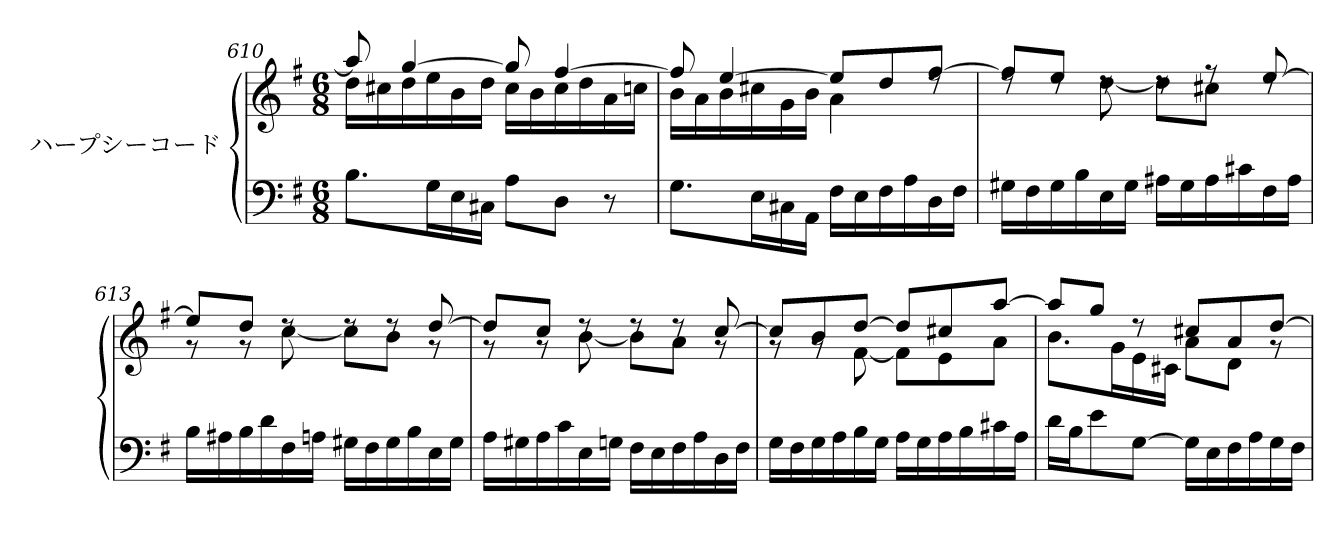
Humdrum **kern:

**kern	**kern
*part1	*part1
*staff2	*staff1
*I"ハープシーコード	*
*clefF4	*clefG2
*k[f#]	*k[f#]
*M6/8	*M6/8
=610	=610
*	*^
8.B\L	8aa/]	16dd\LL
.	.	16cc#X\
.	[4gg/	16dd\
16G\L	.	16ee\
16E\	.	16b\
16C#X\JJ	.	16dd\JJ
8A\L	8gg/]	16cc#\LL
.	.	16b\
8D\J	[4ff#/	16cc#\
.	.	16dd\
8r	.	16a\
.	.	16ccn\JJ
=611	=611	=611
8.G\L	8ff#/]	16b\LL
.	.	16a\
.	[4ee/	16b\
16E\L	.	16cc#X\
16C#X\	.	16g\
16AA\JJ	.	16b\JJ
16F#\LL	8ee/L]	4a\
16E\	.	.
16F#\	8dd/	.
16A\	.	.
16D\	[8ff#/J	8rdd
16F#\JJ	.	.
!!LO:LB:g=z	!!
=612	=612	=612
16G#X\LL	8ff#/L]	8rdd
16F#\	.	.
16G#\	8ee/J	8rdd
16B\	.	.
16E\	8rdd	[8dd\
16G#\JJ	.	.
16A#X\LL	8rdd	8dd\L]
16G#\	.	.
16A#\	8rff	8cc#X\J
16c#X\	.	.
16F#\	[8ee/	8rdd
16A#\JJ	.	.
=613	=613	=613
16B\LL	8ee/L]	8r
16A#X\	.	.
16B\	8dd/J	8r
16d\	.	.
16F#\	8rdd	[8cc\
16An\JJ	.	.
16G#X\LL	8rdd	8cc\L]
16F#\	.	.
16G#\	8rdd	8b\J
16B\	.	.
16E\	[8dd/	8rg
16G#\JJ	.	.
=614	=614	=614
16A\LL	8dd/L]	8rg
16G#X\	.	.
16A\	8cc/J	8rg
16c\	.	.
16E\	8rdd	[8b\
16Gn\JJ	.	.
16F#\LL	8rdd	8b\L]
16E\	.	.
16F#\	8rdd	8a\J
16A\	.	.
16D\	[8cc/	8rg
16F#\JJ	.	.
!!LO:LB:g=z	!!
=615	=615	=615
16G\LL	8cc/L]	8rg
16F#\	.	.
16G\	8b/	8rg
16A\	.	.
16B\	[8dd/J	[8f#\
16G\JJ	.	.
16A\LL	8dd/L]	8f#\L]
16G\	.	.
16A\	8cc#X/	8e\
16B\	.	.
16c#X\	[8aa/J	8a\J
16A\JJ	.	.
=616	=616	=616
16d\LL	8aa/L]	8.b\L
16B\J	.	.
8e\	8gg/J	.
.	.	16g\L
[8G\J	8rdd	16e\
.	.	16c#X\JJ
16G\LL]	8cc#X/L	8a\L
16E\	.	.
16F#\	8a/	8d\J
16A\	.	.
16G\	[8dd/J	8rg
16F#\JJ	.	.
*	*v	*v
=	=
*-	*-
